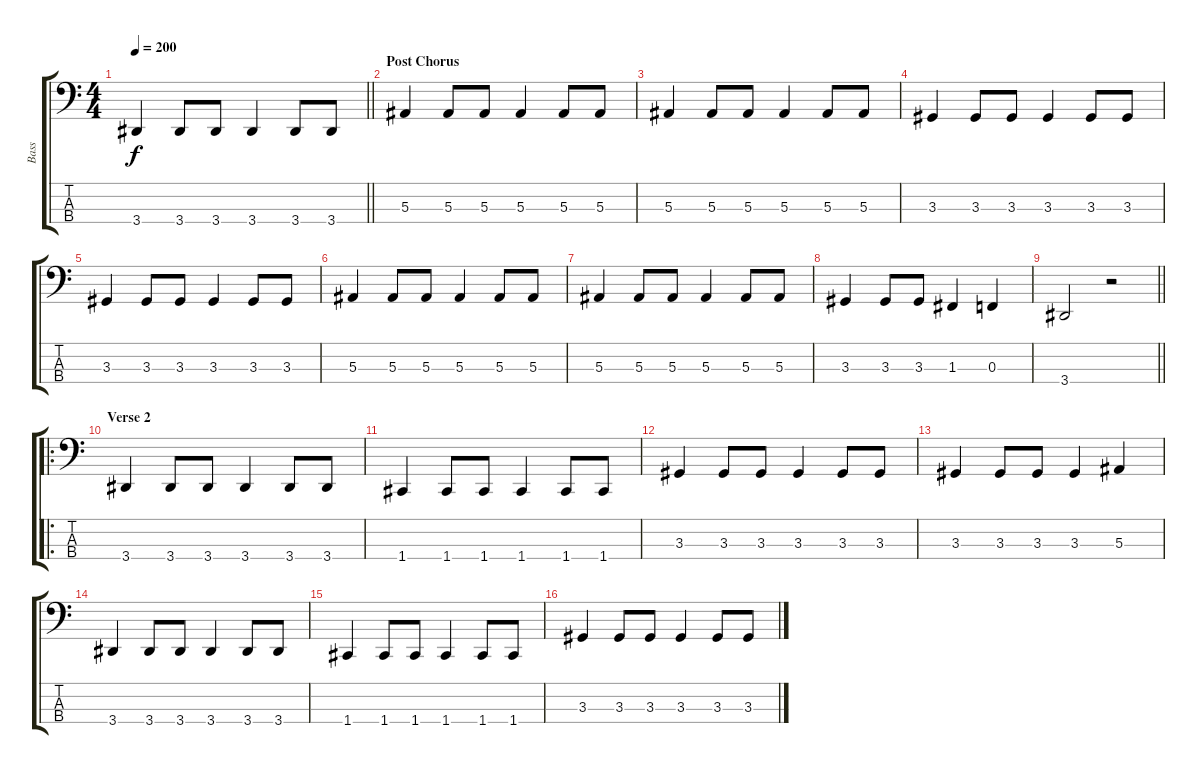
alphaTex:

\track ("Bass" "Bass") {instrument electricbassfinger}
\staff {score tabs}
\tuning (Eb2 Bb1 F1 C1) {hide}
\ts (4 4)
\tempo 200
\clef f4
\barLineRight lightlight
\ks c
3.4.4{dy f} 3.4.8 3.4.8 3.4.4 3.4.8 3.4.8 |
\section ("" "Post Chorus")
5.3.4 5.3.8 5.3.8 5.3.4 5.3.8 5.3.8 |
5.3.4 5.3.8 5.3.8 5.3.4 5.3.8 5.3.8 |
3.3.4 3.3.8 3.3.8 3.3.4 3.3.8 3.3.8 |
3.3.4 3.3.8 3.3.8 3.3.4 3.3.8 3.3.8 |
5.3.4 5.3.8 5.3.8 5.3.4 5.3.8 5.3.8 |
5.3.4 5.3.8 5.3.8 5.3.4 5.3.8 5.3.8 |
3.3.4 3.3.8 3.3.8 1.3.4 0.3.4 |
\barLineRight lightlight
3.4.2 r.2 |
\ro
\section ("" "Verse 2")
3.4.4 3.4.8 3.4.8 3.4.4 3.4.8 3.4.8 |
1.4.4 1.4.8 1.4.8 1.4.4 1.4.8 1.4.8 |
3.3.4 3.3.8 3.3.8 3.3.4 3.3.8 3.3.8 |
3.3.4 3.3.8 3.3.8 3.3.4 5.3.4 |
3.4.4 3.4.8 3.4.8 3.4.4 3.4.8 3.4.8 |
1.4.4 1.4.8 1.4.8 1.4.4 1.4.8 1.4.8 |
3.3.4 3.3.8 3.3.8 3.3.4 3.3.8 3.3.8
